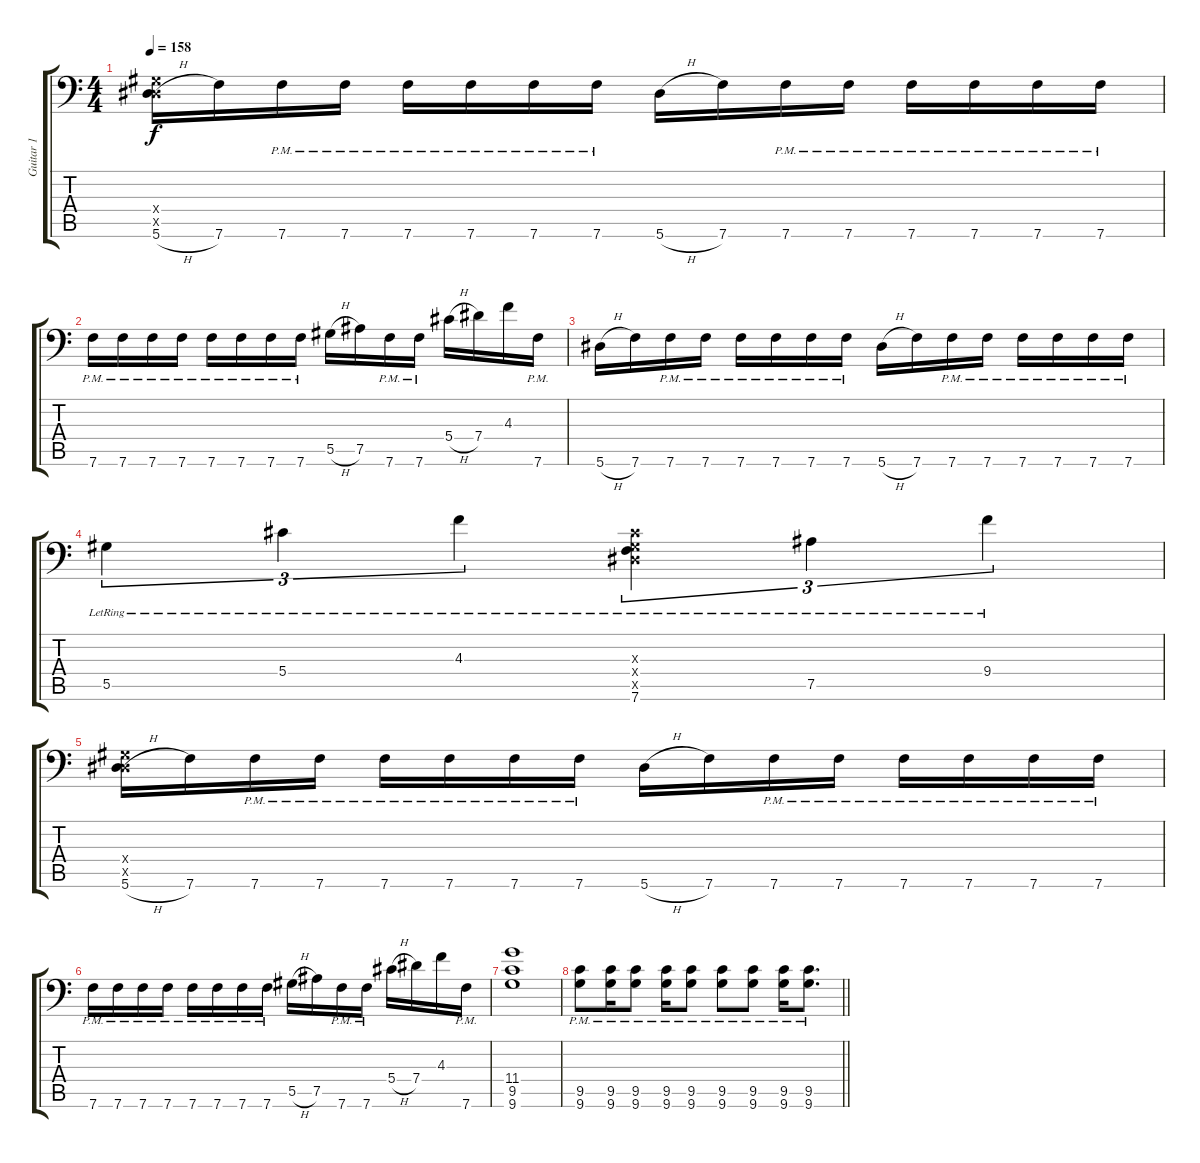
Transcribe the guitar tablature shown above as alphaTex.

\track ("Guitar 1" "Guitar 1") {instrument distortionguitar}
\staff {score tabs}
\tuning (Bb3 F3 Db3 Ab2 Eb2 Bb1) {hide}
\ts (4 4)
\tempo 158
\clef f4
\ks c
(0.4{x} 0.5{x} 5.6{h}).16{dy f} 7.6.16 7.6{pm}.16 7.6{pm}.16 7.6{pm}.16 7.6{pm}.16 7.6{pm}.16 7.6{pm}.16 5.6{h}.16 7.6.16 7.6{pm}.16 7.6{pm}.16 7.6{pm}.16 7.6{pm}.16 7.6{pm}.16 7.6{pm}.16 |
7.6{pm}.16 7.6{pm}.16 7.6{pm}.16 7.6{pm}.16 7.6{pm}.16 7.6{pm}.16 7.6{pm}.16 7.6{pm}.16 5.5{h}.16 7.5.16 7.6{pm}.16 7.6{pm}.16 5.4{h}.16 7.4.16 4.3.16 7.6{pm}.16 |
5.6{h}.16 7.6.16 7.6{pm}.16 7.6{pm}.16 7.6{pm}.16 7.6{pm}.16 7.6{pm}.16 7.6{pm}.16 5.6{h}.16 7.6.16 7.6{pm}.16 7.6{pm}.16 7.6{pm}.16 7.6{pm}.16 7.6{pm}.16 7.6{pm}.16 |
5.5{lr}.4{tu (3 2)} 5.4{lr}.4{tu (3 2)} 4.3{lr}.4{tu (3 2)} (0.3{x} 0.4{x} 0.5{x} 7.6{lr}).4{tu (3 2)} 7.5{lr}.4{tu (3 2)} 9.4{lr}.4{tu (3 2)} |
(0.4{x} 0.5{x} 5.6{h}).16 7.6.16 7.6{pm}.16 7.6{pm}.16 7.6{pm}.16 7.6{pm}.16 7.6{pm}.16 7.6{pm}.16 5.6{h}.16 7.6.16 7.6{pm}.16 7.6{pm}.16 7.6{pm}.16 7.6{pm}.16 7.6{pm}.16 7.6{pm}.16 |
7.6{pm}.16 7.6{pm}.16 7.6{pm}.16 7.6{pm}.16 7.6{pm}.16 7.6{pm}.16 7.6{pm}.16 7.6{pm}.16 5.5{h}.16 7.5.16 7.6{pm}.16 7.6{pm}.16 5.4{h}.16 7.4.16 4.3.16 7.6{pm}.16 |
(11.4 9.5 9.6).1 |
\barLineRight lightlight
(9.5{pm} 9.6{pm}).8 (9.5{pm} 9.6{pm}).16 (9.5{pm} 9.6{pm}).8 (9.5{pm} 9.6{pm}).16 (9.5{pm} 9.6{pm}).8 (9.5{pm} 9.6{pm}).8 (9.5{pm} 9.6{pm}).8 (9.5{pm} 9.6{pm}).16 (9.5{pm} 9.6{pm}).8{d}
